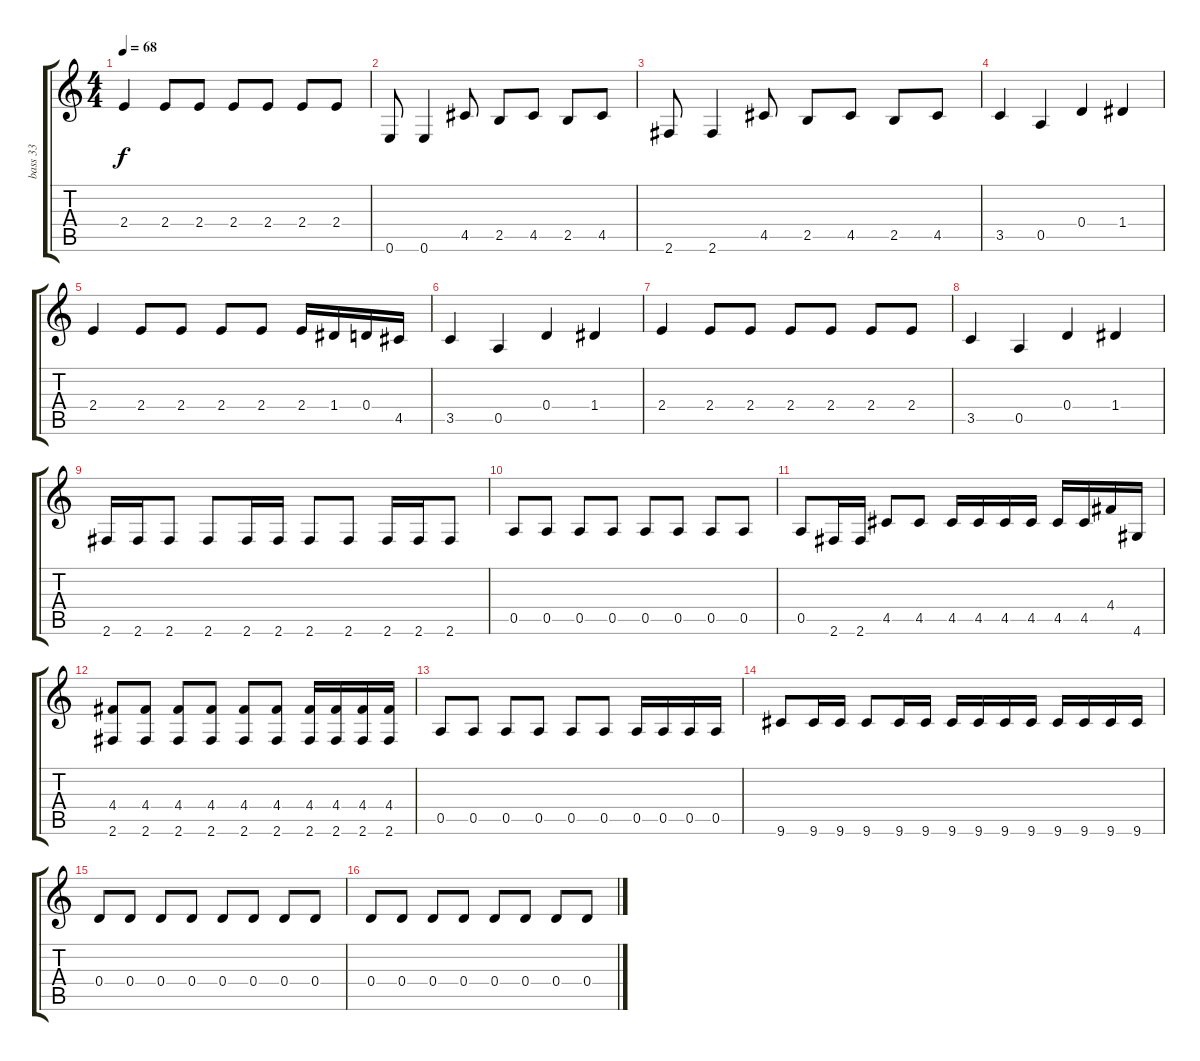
\track ("bass 33" "bass 33") {instrument electricbassfinger}
\staff {score tabs}
\tuning (E4 B3 G3 D3 A2 E2) {hide}
\ts (4 4)
\tempo 68
\clef g2
\ks c
2.4.4{dy f} 2.4.8 2.4.8 2.4.8 2.4.8 2.4.8 2.4.8 |
0.6.8 0.6.4 4.5.8 2.5.8 4.5.8 2.5.8 4.5.8 |
2.6.8 2.6.4 4.5.8 2.5.8 4.5.8 2.5.8 4.5.8 |
3.5.4 0.5.4 0.4.4 1.4.4 |
2.4.4 2.4.8 2.4.8 2.4.8 2.4.8 2.4.16 1.4.16 0.4.16 4.5.16 |
3.5.4 0.5.4 0.4.4 1.4.4 |
2.4.4 2.4.8 2.4.8 2.4.8 2.4.8 2.4.8 2.4.8 |
3.5.4 0.5.4 0.4.4 1.4.4 |
2.6.16 2.6.16 2.6.8 2.6.8 2.6.16 2.6.16 2.6.8 2.6.8 2.6.16 2.6.16 2.6.8 |
0.5.8 0.5.8 0.5.8 0.5.8 0.5.8 0.5.8 0.5.8 0.5.8 |
0.5.8 2.6.16 2.6.16 4.5.8 4.5.8 4.5.16 4.5.16 4.5.16 4.5.16 4.5.16 4.5.16 4.4.16 4.6.16 |
(4.4 2.6).8 (4.4 2.6).8 (4.4 2.6).8 (4.4 2.6).8 (4.4 2.6).8 (4.4 2.6).8 (4.4 2.6).16 (4.4 2.6).16 (4.4 2.6).16 (4.4 2.6).16 |
0.5.8 0.5.8 0.5.8 0.5.8 0.5.8 0.5.8 0.5.16 0.5.16 0.5.16 0.5.16 |
9.6.8 9.6.16 9.6.16 9.6.8 9.6.16 9.6.16 9.6.16 9.6.16 9.6.16 9.6.16 9.6.16 9.6.16 9.6.16 9.6.16 |
0.4.8 0.4.8 0.4.8 0.4.8 0.4.8 0.4.8 0.4.8 0.4.8 |
0.4.8 0.4.8 0.4.8 0.4.8 0.4.8 0.4.8 0.4.8 0.4.8
